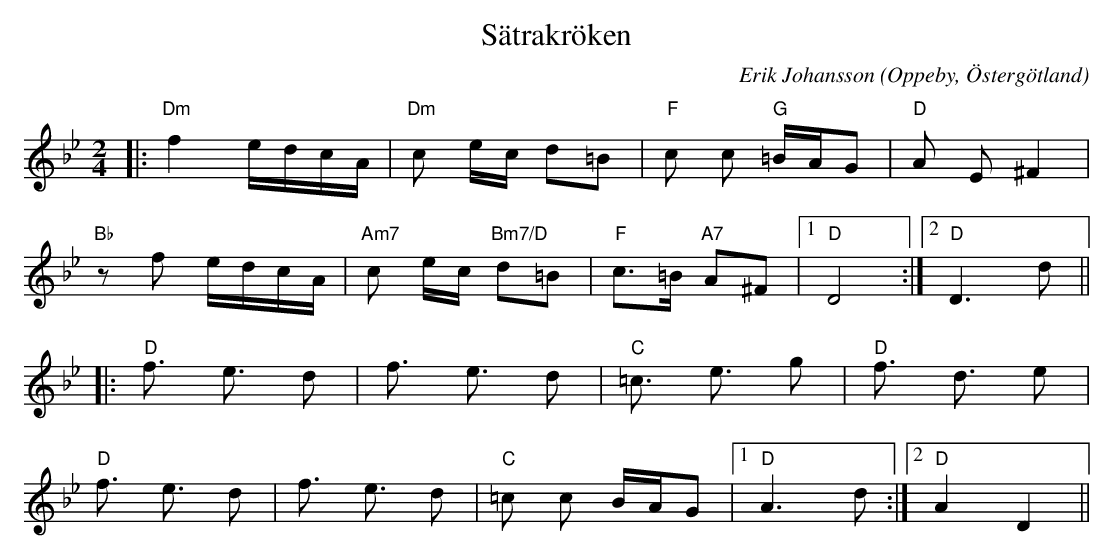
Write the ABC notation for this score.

X:1
T:Sätrakröken
C:Erik Johansson
O:Oppeby, Östergötland
Q:90
M:2/4
L:1/8
K:Gm
|:"Dm"f2 e/d/c/A/ |"Dm"c e/c/ d=B| "F" c c "G" =B/A/G | "D" A E ^F2 |
"Bb" zf e/d/c/A/ |"Am7"c e/c/ "Bm7/D"d=B| "F" c>=B  "A7" A^F |1 "D" D4 :|2 "D" D3d ||
|:"D" f3/2 e3/2 d |f3/2 e3/2 d| "C" =c3/2 e3/2 g| "D" f3/2 d3/2 e |
"D" f3/2 e3/2 d |f3/2 e3/2 d| "C"=c c  B/A/G  |1 "D" A3  d:|2 "D" A2 D2||
